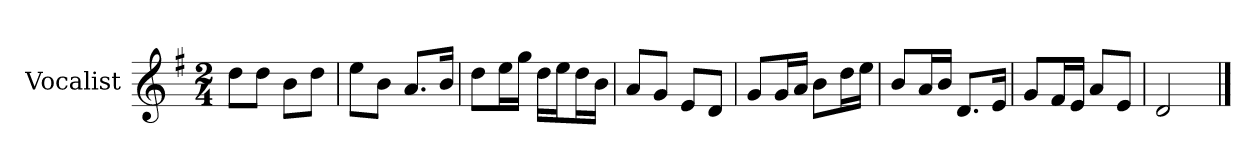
**kern
*part1
*staff1
*I"Vocalist
*k[f#]
*G:
*M2/4
=
8ddL
8ddJ
8bL
8ddJ
=1
8eeL
8bJ
8.aL
16bJk
=2
8ddL
16eeL
16ggJJ
16ddLL
16eeJ
16ddL
16bJJ
=3
8aL
8gJ
8eL
8dJ
=4
8gL
16gL
16aJJ
8bL
16ddL
16eeJJ
=5
8bL
16aL
16bJJ
8.dL
16eJk
=6
8gL
16f#L
16eJJ
8aL
8eJ
=7
2d
==
*-
